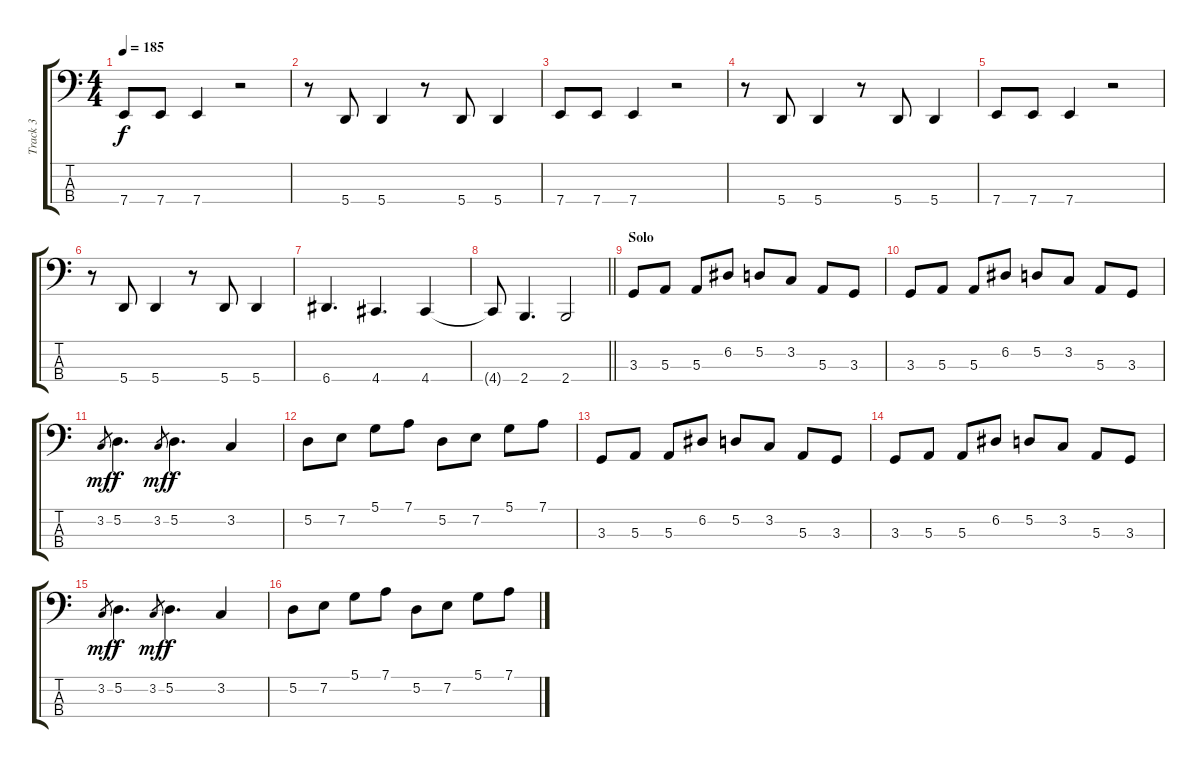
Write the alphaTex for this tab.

\track ("Track 3" "Track 3") {instrument electricbassfinger}
\staff {score tabs}
\tuning (D2 A1 E1 A0) {hide}
\ts (4 4)
\tempo 185
\clef f4
\ks c
7.4.8{dy f} 7.4.8 7.4.4 r.2 |
r.8 5.4.8 5.4.4 r.8 5.4.8 5.4.4 |
7.4.8 7.4.8 7.4.4 r.2 |
r.8 5.4.8 5.4.4 r.8 5.4.8 5.4.4 |
7.4.8 7.4.8 7.4.4 r.2 |
r.8 5.4.8 5.4.4 r.8 5.4.8 5.4.4 |
6.4.4{d} 4.4.4{d} 4.4.4 |
\barLineRight lightlight
4.4{t}.8 2.4.4{d} 2.4.2 |
\section ("" "Solo ")
3.3.8 5.3.8 5.3.8 6.2.8 5.2.8 3.2.8 5.3.8 3.3.8 |
3.3.8 5.3.8 5.3.8 6.2.8 5.2.8 3.2.8 5.3.8 3.3.8 |
3.2.8{gr dy mf} 5.2.4{d dy f} 3.2.8{gr dy mf} 5.2.4{d dy f} 3.2.4 |
5.2.8 7.2.8 5.1.8 7.1.8 5.2.8 7.2.8 5.1.8 7.1.8 |
3.3.8 5.3.8 5.3.8 6.2.8 5.2.8 3.2.8 5.3.8 3.3.8 |
3.3.8 5.3.8 5.3.8 6.2.8 5.2.8 3.2.8 5.3.8 3.3.8 |
3.2.8{gr dy mf} 5.2.4{d dy f} 3.2.8{gr dy mf} 5.2.4{d dy f} 3.2.4 |
5.2.8 7.2.8 5.1.8 7.1.8 5.2.8 7.2.8 5.1.8 7.1.8
